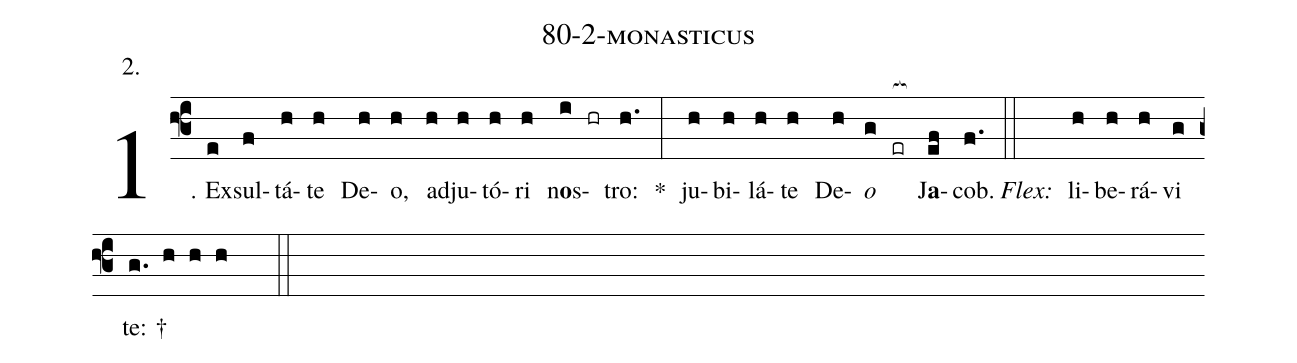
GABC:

name: 80-2-monasticus;
annotation: 2.;
%%
(f3)1. Ex(e)sul(f)tá(h)te(h) De(h)o,(h) ad(h)ju(h)tó(h)ri(h) n<b>o</b>s(i hr)tro:(h.) *(:) ju(h)bi(h)lá(h)te(h) De(h)<i>o</i>(g er[ocb:1{]) J<b>a</b>(ef[ocb:0}])cob.(f.) (::)
<i>Flex:</i>()  li(h)be(h)rá(h)vi(g) te: †(g. h h h  ::)
